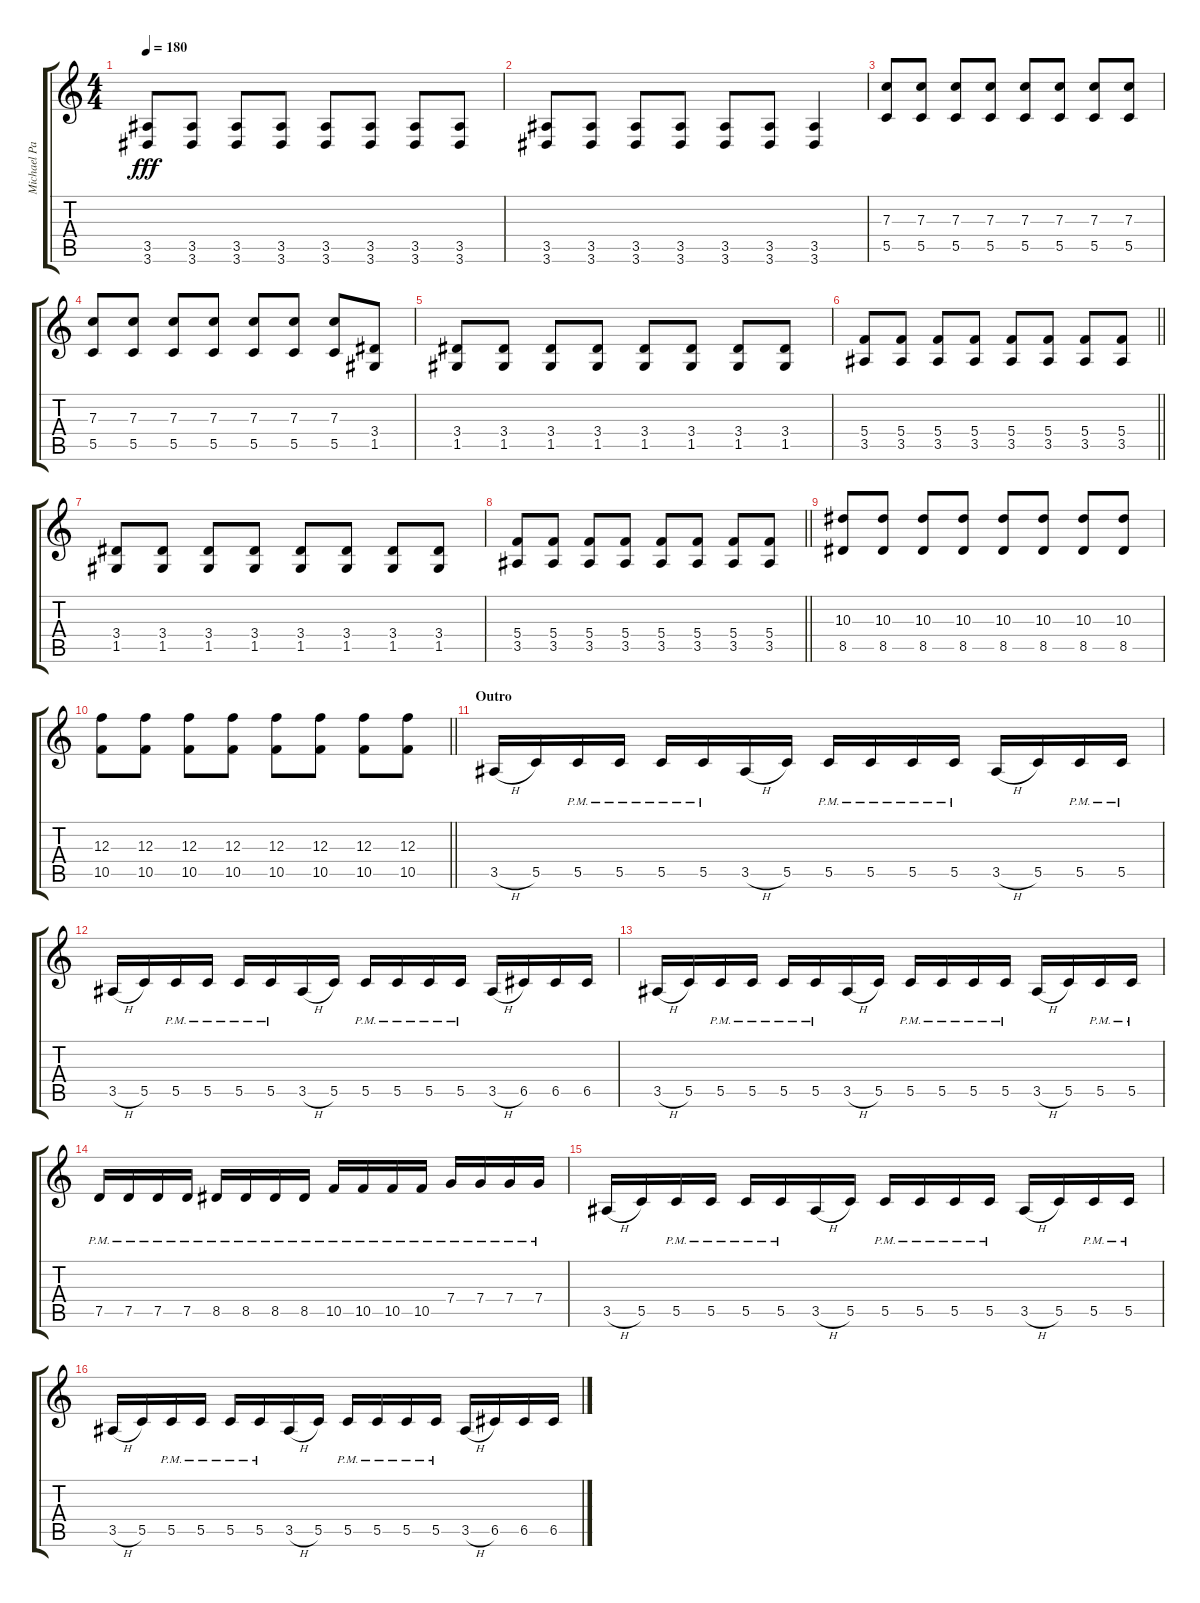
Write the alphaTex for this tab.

\track ("Michael Padget" "Michael Pa") {instrument distortionguitar}
\staff {score tabs}
\tuning (D4 A3 F3 C3 G2 C2) {hide}
\ts (4 4)
\tempo 180
\clef g2
\ks c
(3.5 3.6).8{dy fff} (3.5 3.6).8 (3.5 3.6).8 (3.5 3.6).8 (3.5 3.6).8 (3.5 3.6).8 (3.5 3.6).8 (3.5 3.6).8 |
(3.5 3.6).8 (3.5 3.6).8 (3.5 3.6).8 (3.5 3.6).8 (3.5 3.6).8 (3.5 3.6).8 (3.5 3.6).4 |
(7.3 5.5).8 (7.3 5.5).8 (7.3 5.5).8 (7.3 5.5).8 (7.3 5.5).8 (7.3 5.5).8 (7.3 5.5).8 (7.3 5.5).8 |
(7.3 5.5).8 (7.3 5.5).8 (7.3 5.5).8 (7.3 5.5).8 (7.3 5.5).8 (7.3 5.5).8 (7.3 5.5).8 (3.4 1.5).8 |
(3.4 1.5).8 (3.4 1.5).8 (3.4 1.5).8 (3.4 1.5).8 (3.4 1.5).8 (3.4 1.5).8 (3.4 1.5).8 (3.4 1.5).8 |
\barLineRight lightlight
(5.4 3.5).8 (5.4 3.5).8 (5.4 3.5).8 (5.4 3.5).8 (5.4 3.5).8 (5.4 3.5).8 (5.4 3.5).8 (5.4 3.5).8 |
(3.4 1.5).8 (3.4 1.5).8 (3.4 1.5).8 (3.4 1.5).8 (3.4 1.5).8 (3.4 1.5).8 (3.4 1.5).8 (3.4 1.5).8 |
\barLineRight lightlight
(5.4 3.5).8 (5.4 3.5).8 (5.4 3.5).8 (5.4 3.5).8 (5.4 3.5).8 (5.4 3.5).8 (5.4 3.5).8 (5.4 3.5).8 |
(10.3 8.5).8 (10.3 8.5).8 (10.3 8.5).8 (10.3 8.5).8 (10.3 8.5).8 (10.3 8.5).8 (10.3 8.5).8 (10.3 8.5).8 |
\barLineRight lightlight
(12.3 10.5).8 (12.3 10.5).8 (12.3 10.5).8 (12.3 10.5).8 (12.3 10.5).8 (12.3 10.5).8 (12.3 10.5).8 (12.3 10.5).8 |
\section ("" "Outro")
3.5{h}.16 5.5.16 5.5{pm}.16 5.5{pm}.16 5.5{pm}.16 5.5{pm}.16 3.5{h}.16 5.5.16 5.5{pm}.16 5.5{pm}.16 5.5{pm}.16 5.5{pm}.16 3.5{h}.16 5.5.16 5.5{pm}.16 5.5{pm}.16 |
3.5{h}.16 5.5.16 5.5{pm}.16 5.5{pm}.16 5.5{pm}.16 5.5{pm}.16 3.5{h}.16 5.5.16 5.5{pm}.16 5.5{pm}.16 5.5{pm}.16 5.5{pm}.16 3.5{h}.16 6.5.16 6.5.16 6.5.16 |
3.5{h}.16 5.5.16 5.5{pm}.16 5.5{pm}.16 5.5{pm}.16 5.5{pm}.16 3.5{h}.16 5.5.16 5.5{pm}.16 5.5{pm}.16 5.5{pm}.16 5.5{pm}.16 3.5{h}.16 5.5.16 5.5{pm}.16 5.5{pm}.16 |
7.5{pm}.16 7.5{pm}.16 7.5{pm}.16 7.5{pm}.16 8.5{pm}.16 8.5{pm}.16 8.5{pm}.16 8.5{pm}.16 10.5{pm}.16 10.5{pm}.16 10.5{pm}.16 10.5{pm}.16 7.4{pm}.16 7.4{pm}.16 7.4{pm}.16 7.4{pm}.16 |
3.5{h}.16 5.5.16 5.5{pm}.16 5.5{pm}.16 5.5{pm}.16 5.5{pm}.16 3.5{h}.16 5.5.16 5.5{pm}.16 5.5{pm}.16 5.5{pm}.16 5.5{pm}.16 3.5{h}.16 5.5.16 5.5{pm}.16 5.5{pm}.16 |
3.5{h}.16 5.5.16 5.5{pm}.16 5.5{pm}.16 5.5{pm}.16 5.5{pm}.16 3.5{h}.16 5.5.16 5.5{pm}.16 5.5{pm}.16 5.5{pm}.16 5.5{pm}.16 3.5{h}.16 6.5.16 6.5.16 6.5.16
